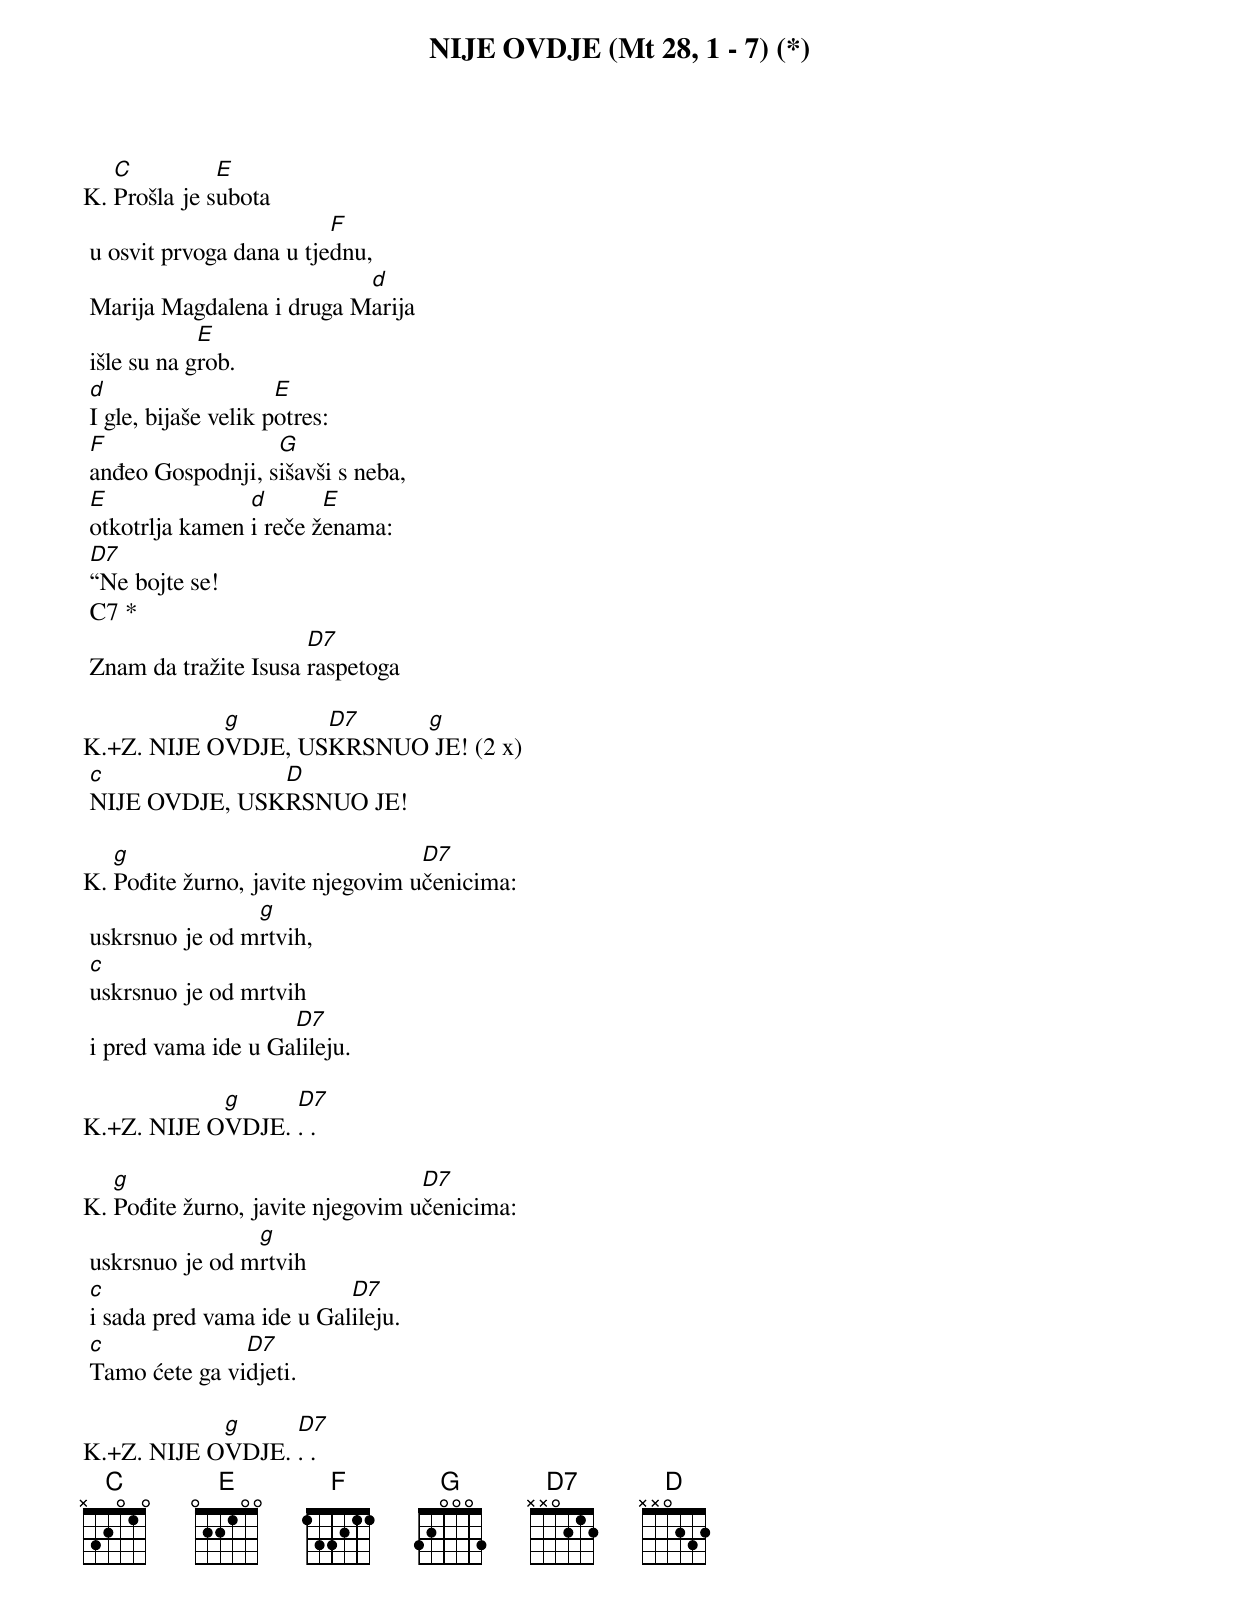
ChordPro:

{title: NIJE OVDJE (Mt 28, 1 - 7) (*)}

K.	[C]Prošla je s[E]ubota
	u osvit prvoga dana u tje[F]dnu,
	Marija Magdalena i druga M[d]arija
	išle su na g[E]rob.
	[d]I gle, bijaše velik p[E]otres:
	[F]anđeo Gospodnji, s[G]išavši s neba,
	[E]otkotrlja kamen [d]i reče ž[E]enama:
	[D7]“Ne bojte se!
	C7 *
	Znam da tražite Isusa [D7]raspetoga

K.+Z.	NIJE O[g]VDJE, US[D7]KRSNUO[g] JE! (2 x)
	[c]NIJE OVDJE, USK[D]RSNUO JE!

K.	[g]Pođite žurno, javite njegovim u[D7]čenicima:
	uskrsnuo je od m[g]rtvih,
	[c]uskrsnuo je od mrtvih
	i pred vama ide u Ga[D7]lileju.

K.+Z.	NIJE O[g]VDJE. [D7]. .

K.	[g]Pođite žurno, javite njegovim u[D7]čenicima:
	uskrsnuo je od m[g]rtvih
	[c]i sada pred vama ide u Gal[D7]ileju.
	[c]Tamo ćete ga vi[D7]djeti.

K.+Z.	NIJE O[g]VDJE. [D7]. .
